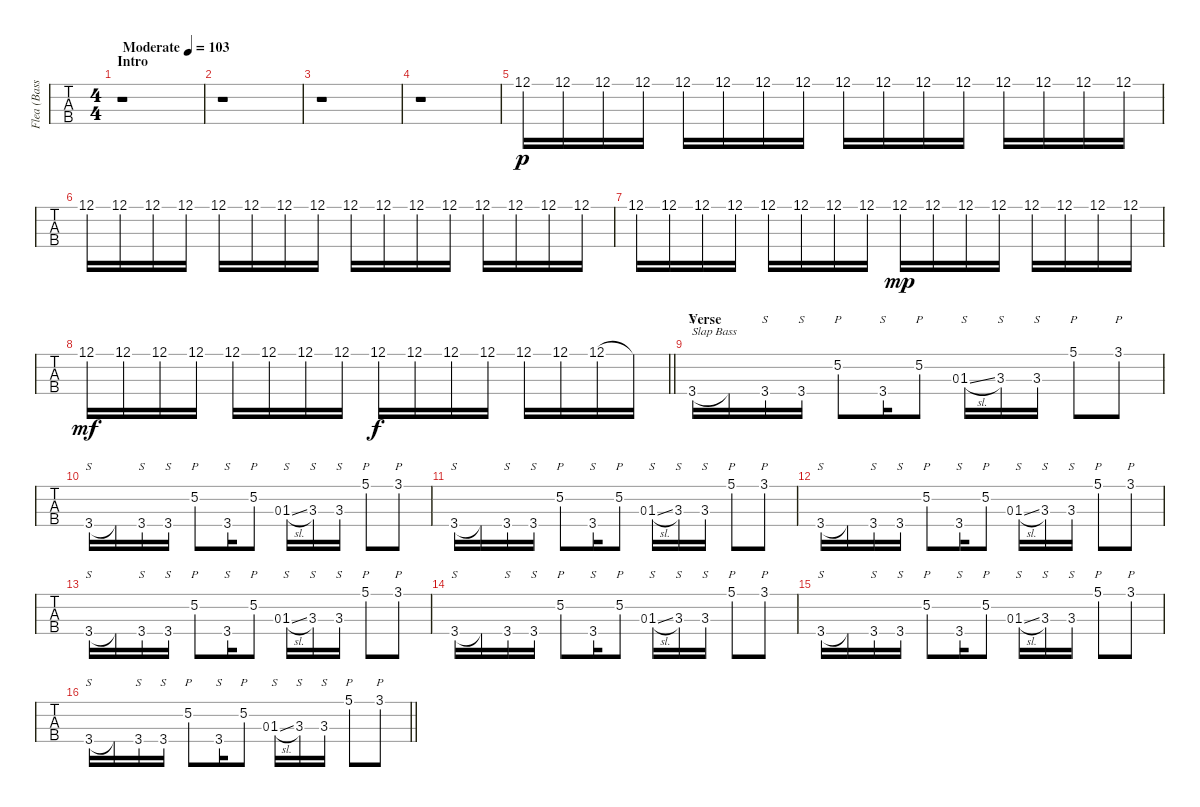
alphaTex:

\track ("Flea (Bass)" "Flea (Bass") {instrument electricbassfinger}
\staff {tabs}
\tuning (G2 D2 A1 E1) {hide}
\ts (4 4)
\section ("" "Intro")
\tempo (103 "Moderate")
\clef f4
\ks bb
r.1{dy p instrument electricbassfinger} |
\ks c
r.1 |
r.1 |
r.1 |
12.1.16 12.1.16 12.1.16 12.1.16 12.1.16 12.1.16 12.1.16 12.1.16 12.1.16 12.1.16 12.1.16 12.1.16 12.1.16 12.1.16 12.1.16 12.1.16 |
12.1.16 12.1.16 12.1.16 12.1.16 12.1.16 12.1.16 12.1.16 12.1.16 12.1.16 12.1.16 12.1.16 12.1.16 12.1.16 12.1.16 12.1.16 12.1.16 |
12.1.16 12.1.16 12.1.16 12.1.16 12.1.16 12.1.16 12.1.16 12.1.16 12.1.16{dy mp} 12.1.16 12.1.16 12.1.16 12.1.16 12.1.16 12.1.16 12.1.16 |
\barLineRight lightlight
12.1.16{dy mf} 12.1.16 12.1.16 12.1.16 12.1.16 12.1.16 12.1.16 12.1.16 12.1.16{dy f} 12.1.16 12.1.16 12.1.16 12.1.16 12.1.16 12.1.16 12.1{t}.16 |
\section ("" "Verse")
3.4.16{s txt "Slap Bass" instrument slapbass1} 3.4{t}.16 3.4.16{s} 3.4.16{s} 5.2.8{p} 3.4.16{s} 5.2.8{p} 0.3.8{gr} 1.3{sl}.16{s} 3.3.16{s} 3.3.16{s} 5.1.8{p} 3.1.8{p} |
3.4.16{s} 3.4{t}.16 3.4.16{s} 3.4.16{s} 5.2.8{p} 3.4.16{s} 5.2.8{p} 0.3.8{gr} 1.3{sl}.16{s} 3.3.16{s} 3.3.16{s} 5.1.8{p} 3.1.8{p} |
3.4.16{s} 3.4{t}.16 3.4.16{s} 3.4.16{s} 5.2.8{p} 3.4.16{s} 5.2.8{p} 0.3.8{gr} 1.3{sl}.16{s} 3.3.16{s} 3.3.16{s} 5.1.8{p} 3.1.8{p} |
3.4.16{s} 3.4{t}.16 3.4.16{s} 3.4.16{s} 5.2.8{p} 3.4.16{s} 5.2.8{p} 0.3.8{gr} 1.3{sl}.16{s} 3.3.16{s} 3.3.16{s} 5.1.8{p} 3.1.8{p} |
3.4.16{s} 3.4{t}.16 3.4.16{s} 3.4.16{s} 5.2.8{p} 3.4.16{s} 5.2.8{p} 0.3.8{gr} 1.3{sl}.16{s} 3.3.16{s} 3.3.16{s} 5.1.8{p} 3.1.8{p} |
3.4.16{s} 3.4{t}.16 3.4.16{s} 3.4.16{s} 5.2.8{p} 3.4.16{s} 5.2.8{p} 0.3.8{gr} 1.3{sl}.16{s} 3.3.16{s} 3.3.16{s} 5.1.8{p} 3.1.8{p} |
3.4.16{s} 3.4{t}.16 3.4.16{s} 3.4.16{s} 5.2.8{p} 3.4.16{s} 5.2.8{p} 0.3.8{gr} 1.3{sl}.16{s} 3.3.16{s} 3.3.16{s} 5.1.8{p} 3.1.8{p} |
\barLineRight lightlight
3.4.16{s} 3.4{t}.16 3.4.16{s} 3.4.16{s} 5.2.8{p} 3.4.16{s} 5.2.8{p} 0.3.8{gr} 1.3{sl}.16{s} 3.3.16{s} 3.3.16{s} 5.1.8{p} 3.1.8{p}
